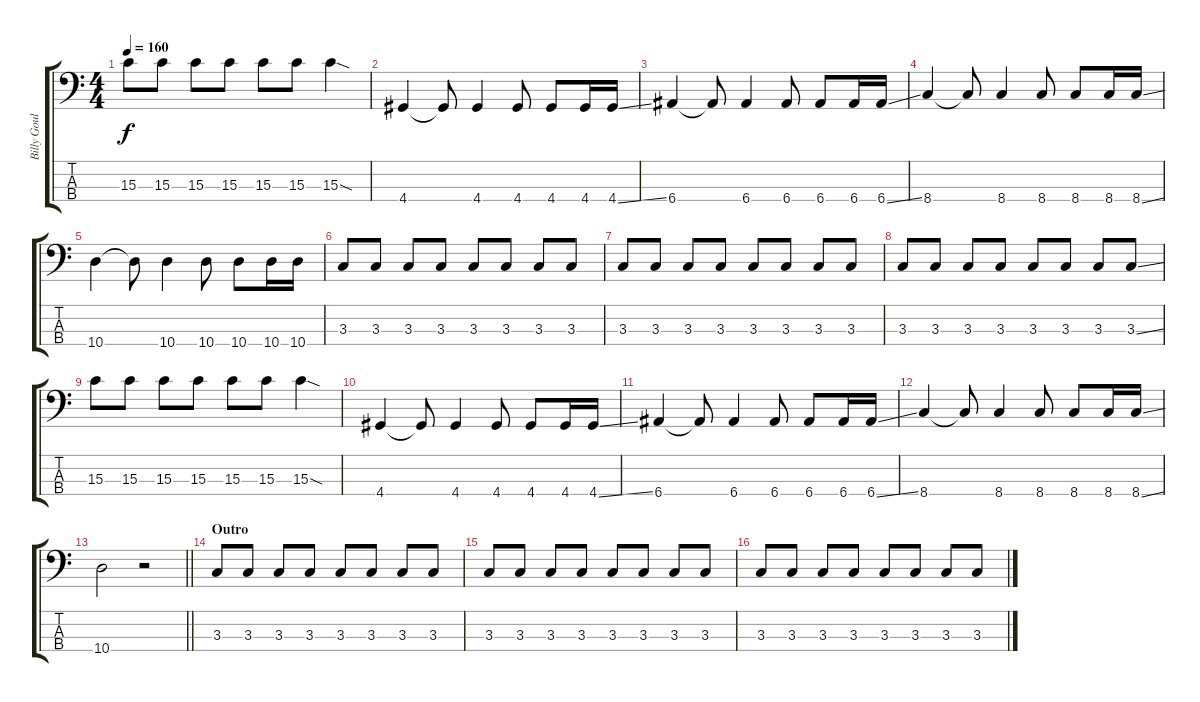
\track ("Billy Gould - Bass" "Billy Goul") {instrument slapbass2}
\staff {score tabs}
\tuning (G2 D2 A1 E1) {hide}
\ts (4 4)
\tempo 160
\clef f4
\ks c
15.3.8{dy f} 15.3.8 15.3.8 15.3.8 15.3.8 15.3.8 15.3{sod}.4 |
4.4.4 4.4{t}.8 4.4.4 4.4.8 4.4.8 4.4.16 4.4{ss}.16 |
6.4.4 6.4{t}.8 6.4.4 6.4.8 6.4.8 6.4.16 6.4{ss}.16 |
8.4.4 8.4{t}.8 8.4.4 8.4.8 8.4.8 8.4.16 8.4{ss}.16 |
10.4.4 10.4{t}.8 10.4.4 10.4.8 10.4.8 10.4.16 10.4.16 |
3.3.8 3.3.8 3.3.8 3.3.8 3.3.8 3.3.8 3.3.8 3.3.8 |
3.3.8 3.3.8 3.3.8 3.3.8 3.3.8 3.3.8 3.3.8 3.3.8 |
3.3.8 3.3.8 3.3.8 3.3.8 3.3.8 3.3.8 3.3.8 3.3{ss}.8 |
15.3.8 15.3.8 15.3.8 15.3.8 15.3.8 15.3.8 15.3{sod}.4 |
4.4.4 4.4{t}.8 4.4.4 4.4.8 4.4.8 4.4.16 4.4{ss}.16 |
6.4.4 6.4{t}.8 6.4.4 6.4.8 6.4.8 6.4.16 6.4{ss}.16 |
8.4.4 8.4{t}.8 8.4.4 8.4.8 8.4.8 8.4.16 8.4{ss}.16 |
\barLineRight lightlight
10.4.2 r.2 |
\section ("" "Outro")
3.3.8 3.3.8 3.3.8 3.3.8 3.3.8 3.3.8 3.3.8 3.3.8 |
3.3.8 3.3.8 3.3.8 3.3.8 3.3.8 3.3.8 3.3.8 3.3.8 |
3.3.8 3.3.8 3.3.8 3.3.8 3.3.8 3.3.8 3.3.8 3.3.8
